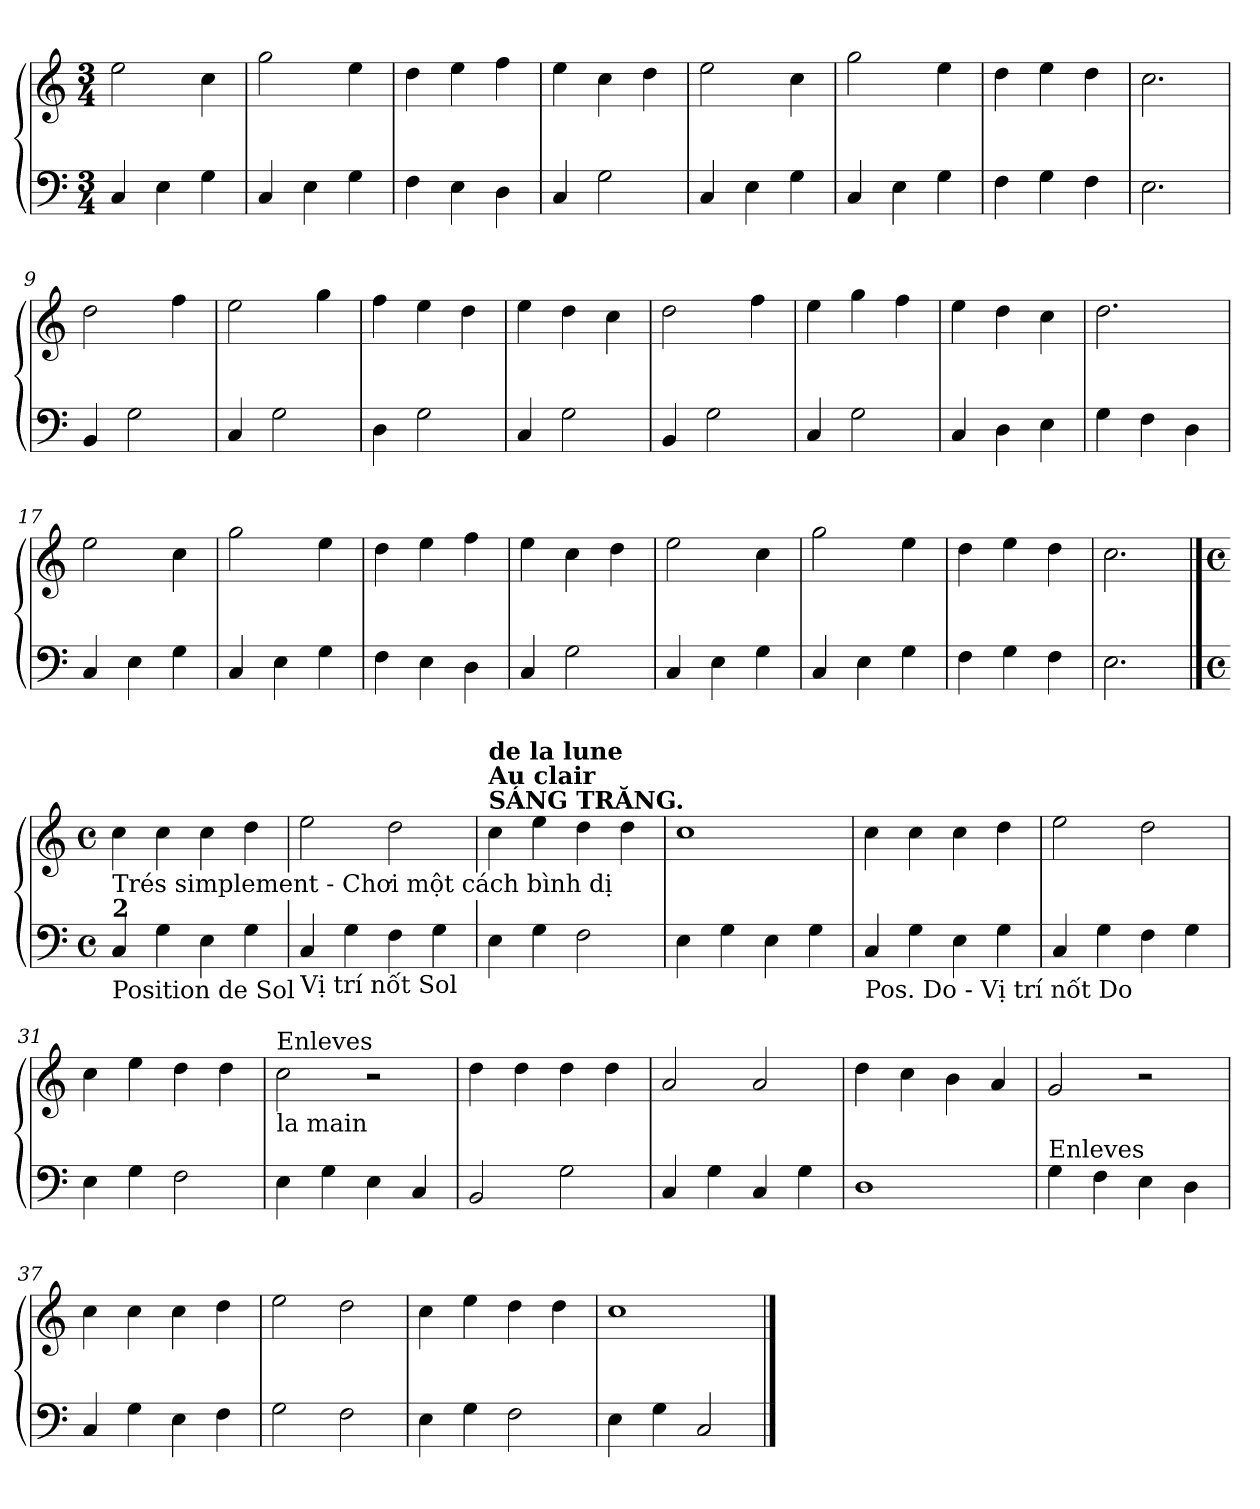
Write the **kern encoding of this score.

**kern	**kern
*part1	*part1
*staff2	*staff1
*clefF4	*clefG2
*k[]	*k[]
*M3/4	*M3/4
=1	=1
4C/	2ee\
4E\	.
4G\	4cc\
=2	=2
4C/	2gg\
4E\	.
4G\	4ee\
=3	=3
4F\	4dd\
4E\	4ee\
4D\	4ff\
=4	=4
4C/	4ee\
2G\	4cc\
.	4dd\
=5	=5
4C/	2ee\
4E\	.
4G\	4cc\
=6	=6
4C/	2gg\
4E\	.
4G\	4ee\
=7	=7
4F\	4dd\
4G\	4ee\
4F\	4dd\
=8	=8
2.E\	2.cc\
!!LO:LB:g=z
=9	=9
4BB/	2dd\
2G\	.
.	4ff\
=10	=10
4C/	2ee\
2G\	.
.	4gg\
=11	=11
4D\	4ff\
2G\	4ee\
.	4dd\
=12	=12
4C/	4ee\
2G\	4dd\
.	4cc\
=13	=13
4BB/	2dd\
2G\	.
.	4ff\
=14	=14
4C/	4ee\
2G\	4gg\
.	4ff\
=15	=15
4C/	4ee\
4D\	4dd\
4E\	4cc\
=16	=16
4G\	2.dd\
4F\	.
4D\	.
!!LO:LB:g=z
=17	=17
4C/	2ee\
4E\	.
4G\	4cc\
=18	=18
4C/	2gg\
4E\	.
4G\	4ee\
=19	=19
4F\	4dd\
4E\	4ee\
4D\	4ff\
=20	=20
4C/	4ee\
2G\	4cc\
.	4dd\
=21	=21
4C/	2ee\
4E\	.
4G\	4cc\
=22	=22
4C/	2gg\
4E\	.
4G\	4ee\
=23	=23
4F\	4dd\
4G\	4ee\
4F\	4dd\
=24	=24
2.E\	2.cc\
!!LO:LB:g=z
==25	==25
*M4/4	*M4/4
*met(c)	*met(c)
!LO:TX:a:B:t=2	!
!LO:TX:a:t=Trés simplement - Chơi một cách bình dị	!
!LO:TX:b:t=Position de Sol	!
4C/	4cc\
4G\	4cc\
4E\	4cc\
4G\	4dd\
=26	=26
!LO:TX:b:t=Vị trí nốt Sol	!
4C/	2ee\
4G\	.
4F\	2dd\
4G\	.
=27	=27
!	!LO:TX:a:B:t=SÁNG TRĂNG.
!	!LO:TX:a:B:t=Au clair
!	!LO:TX:a:B:t=de la lune
4E\	4cc\
4G\	4ee\
2F\	4dd\
.	4dd\
=28	=28
4E\	1cc
4G\	.
4E\	.
4G\	.
=29	=29
!LO:TX:b:t=Pos. Do - Vị trí nốt Do	!
4C/	4cc\
4G\	4cc\
4E\	4cc\
4G\	4dd\
=30	=30
4C/	2ee\
4G\	.
4F\	2dd\
4G\	.
=31	=31
4E\	4cc\
4G\	4ee\
2F\	4dd\
.	4dd\
=32	=32
!	!LO:TX:a:t=Enleves
!	!LO:TX:b:t=la main
4E\	2cc\
4G\	.
4E\	2r
4C/	.
!!LO:LB:g=z
=33	=33
2BB/	4dd\
.	4dd\
2G\	4dd\
.	4dd\
=34	=34
4C/	2a/
4G\	.
4C/	2a/
4G\	.
=35	=35
1D	4dd\
.	4cc\
.	4b\
.	4a/
=36	=36
!LO:TX:a:t=Enleves	!
4G\	2g/
4F\	.
4E\	2r
4D\	.
=37	=37
4C/	4cc\
4G\	4cc\
4E\	4cc\
4F\	4dd\
=38	=38
2G\	2ee\
2F\	2dd\
=39	=39
4E\	4cc\
4G\	4ee\
2F\	4dd\
.	4dd\
=40	=40
4E\	1cc
4G\	.
2C/	.
==	==
*-	*-
